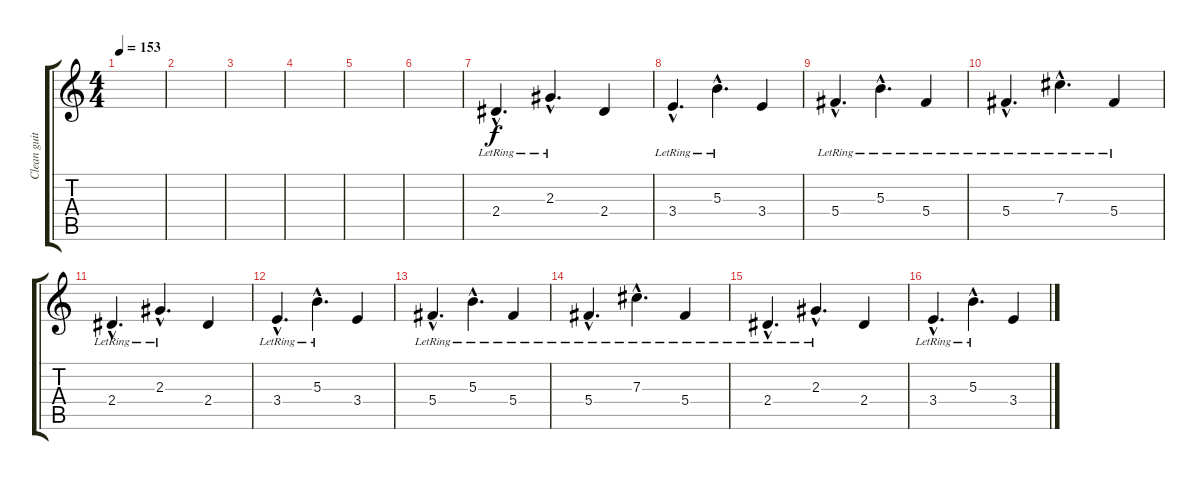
\track ("Clean guitar 1" "Clean guit") {instrument acousticguitarsteel}
\staff {score tabs}
\tuning (Eb4 Bb3 Gb3 Db3 Ab2 Eb2) {hide}
\ts (4 4)
\tempo 153
\clef g2
\ks c
|
|
|
|
|
|
2.4{hac lr}.4{d} 2.3{hac lr}.4{d} 2.4.4 |
3.4{hac lr}.4{d} 5.3{hac lr}.4{d} 3.4.4 |
5.4{hac lr}.4{d} 5.3{hac lr}.4{d} 5.4{lr}.4 |
5.4{hac lr}.4{d} 7.3{hac lr}.4{d} 5.4{lr}.4 |
2.4{hac lr}.4{d} 2.3{hac lr}.4{d} 2.4.4 |
3.4{hac lr}.4{d} 5.3{hac lr}.4{d} 3.4.4 |
5.4{hac lr}.4{d} 5.3{hac lr}.4{d} 5.4{lr}.4 |
5.4{hac lr}.4{d} 7.3{hac lr}.4{d} 5.4{lr}.4 |
2.4{hac lr}.4{d} 2.3{hac lr}.4{d} 2.4.4 |
3.4{hac lr}.4{d} 5.3{hac lr}.4{d} 3.4.4
